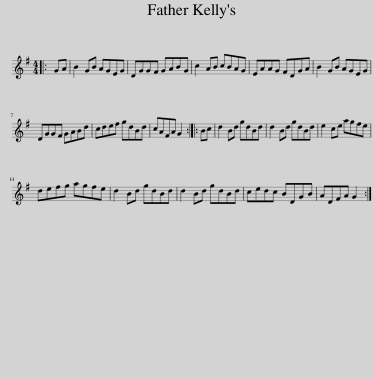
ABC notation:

X:1
L:1/8
M:4/4
I:linebreak $
K:G
V:1 treble
V:1
|: GA | B2 GB AGEG | DGGF GABG | c2 AB cBAG | EAAG FDGA | %5
 B2 GB AGEG |$ DGGF GABd | cdef gdBd | cAFA G2 :: Bc | %10
 d2 Bd gdBd | d2 Bd gdBd | e2 ce agfe |$ defg agfe | d2 Bd gdBd | %15
 d2 Bd gdBd | cedc BDGB | ADFA G2 :| %18
